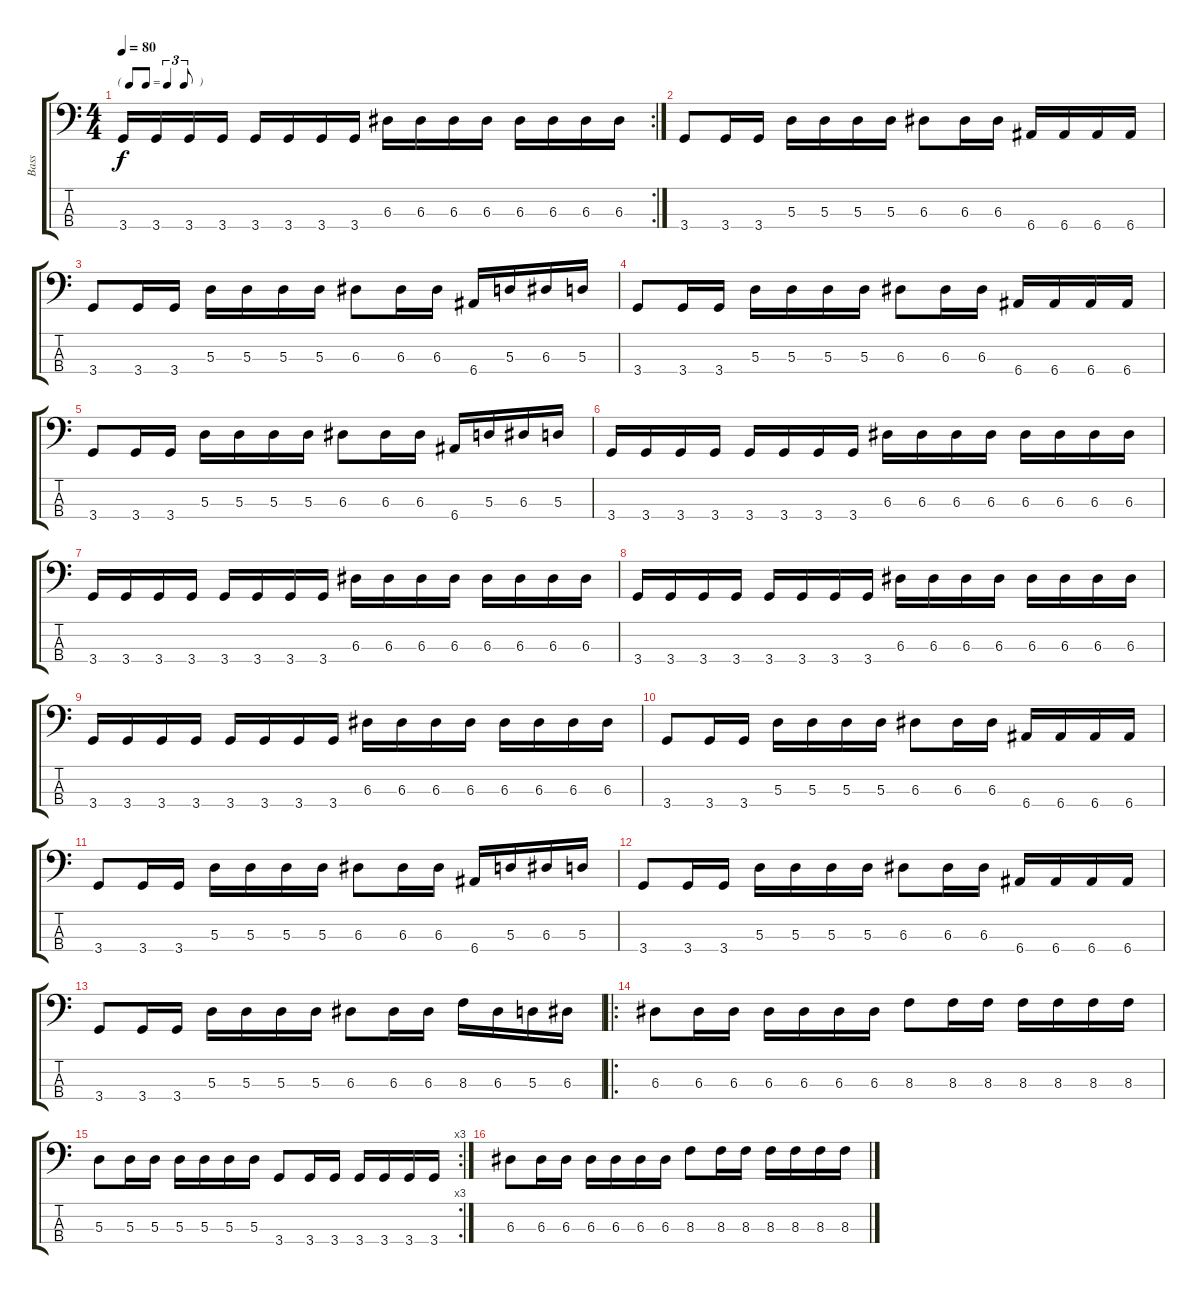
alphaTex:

\track ("Bass" "Bass") {instrument electricbasspick}
\staff {score tabs}
\tuning (G2 D2 A1 E1) {hide}
\rc 2
\ts (4 4)
\tf triplet8th
\tempo 80
\clef f4
\ks c
3.4.16{dy f} 3.4.16 3.4.16 3.4.16 3.4.16 3.4.16 3.4.16 3.4.16 6.3.16 6.3.16 6.3.16 6.3.16 6.3.16 6.3.16 6.3.16 6.3.16 |
3.4.8 3.4.16 3.4.16 5.3.16 5.3.16 5.3.16 5.3.16 6.3.8 6.3.16 6.3.16 6.4.16 6.4.16 6.4.16 6.4.16 |
3.4.8 3.4.16 3.4.16 5.3.16 5.3.16 5.3.16 5.3.16 6.3.8 6.3.16 6.3.16 6.4.16 5.3.16 6.3.16 5.3.16 |
3.4.8 3.4.16 3.4.16 5.3.16 5.3.16 5.3.16 5.3.16 6.3.8 6.3.16 6.3.16 6.4.16 6.4.16 6.4.16 6.4.16 |
3.4.8 3.4.16 3.4.16 5.3.16 5.3.16 5.3.16 5.3.16 6.3.8 6.3.16 6.3.16 6.4.16 5.3.16 6.3.16 5.3.16 |
3.4.16 3.4.16 3.4.16 3.4.16 3.4.16 3.4.16 3.4.16 3.4.16 6.3.16 6.3.16 6.3.16 6.3.16 6.3.16 6.3.16 6.3.16 6.3.16 |
3.4.16 3.4.16 3.4.16 3.4.16 3.4.16 3.4.16 3.4.16 3.4.16 6.3.16 6.3.16 6.3.16 6.3.16 6.3.16 6.3.16 6.3.16 6.3.16 |
3.4.16 3.4.16 3.4.16 3.4.16 3.4.16 3.4.16 3.4.16 3.4.16 6.3.16 6.3.16 6.3.16 6.3.16 6.3.16 6.3.16 6.3.16 6.3.16 |
3.4.16 3.4.16 3.4.16 3.4.16 3.4.16 3.4.16 3.4.16 3.4.16 6.3.16 6.3.16 6.3.16 6.3.16 6.3.16 6.3.16 6.3.16 6.3.16 |
3.4.8 3.4.16 3.4.16 5.3.16 5.3.16 5.3.16 5.3.16 6.3.8 6.3.16 6.3.16 6.4.16 6.4.16 6.4.16 6.4.16 |
3.4.8 3.4.16 3.4.16 5.3.16 5.3.16 5.3.16 5.3.16 6.3.8 6.3.16 6.3.16 6.4.16 5.3.16 6.3.16 5.3.16 |
3.4.8 3.4.16 3.4.16 5.3.16 5.3.16 5.3.16 5.3.16 6.3.8 6.3.16 6.3.16 6.4.16 6.4.16 6.4.16 6.4.16 |
3.4.8 3.4.16 3.4.16 5.3.16 5.3.16 5.3.16 5.3.16 6.3.8 6.3.16 6.3.16 8.3.16 6.3.16 5.3.16 6.3.16 |
\ro
6.3.8 6.3.16 6.3.16 6.3.16 6.3.16 6.3.16 6.3.16 8.3.8 8.3.16 8.3.16 8.3.16 8.3.16 8.3.16 8.3.16 |
\rc 3
5.3.8 5.3.16 5.3.16 5.3.16 5.3.16 5.3.16 5.3.16 3.4.8 3.4.16 3.4.16 3.4.16 3.4.16 3.4.16 3.4.16 |
6.3.8 6.3.16 6.3.16 6.3.16 6.3.16 6.3.16 6.3.16 8.3.8 8.3.16 8.3.16 8.3.16 8.3.16 8.3.16 8.3.16
